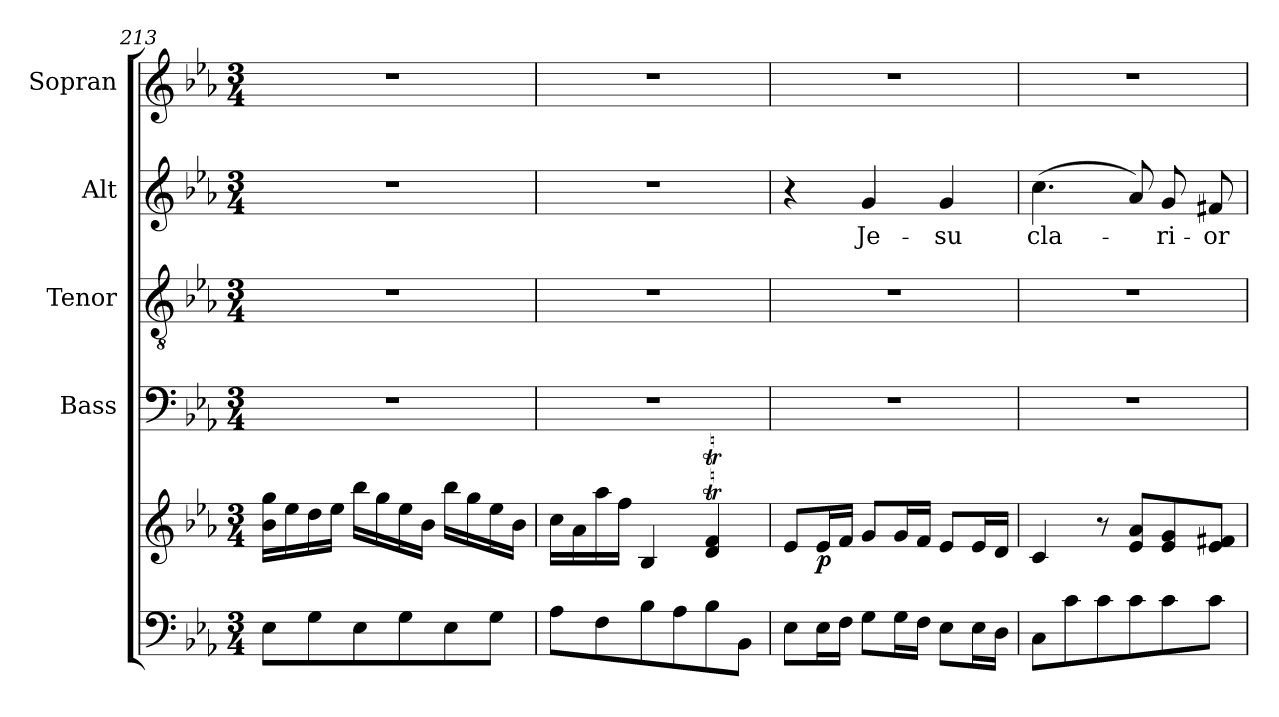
**kern	**kern	**dynam	**kern	**kern	**kern	**text	**kern
*part5	*part5	*part5	*part4	*part3	*part2	*part2	*part1
*staff6	*staff5	*staff5/6	*staff4	*staff3	*staff2	*staff2	*staff1
*	*	*	*I"Bass	*I"Tenor	*I"Alt	*	*I"Sopran
*	*	*	*I'B.	*I'T.	*I'A.	*	*I'S.
*clefF4	*clefG2	*	*clefF4	*clefGv2	*clefG2	*	*clefG2
*k[b-e-a-]	*k[b-e-a-]	*	*k[b-e-a-]	*k[b-e-a-]	*k[b-e-a-]	*	*k[b-e-a-]
*E-:	*E-:	*	*E-:	*E-:	*E-:	*	*E-:
*M3/4	*M3/4	*	*M3/4	*M3/4	*M3/4	*	*M3/4
=213	=213	=213	=213	=213	=213	=213	=213
8E-\L	16b-\ 16gg\LL	.	2.r	2.r	2.r	.	2.r
.	16ee-\	.	.	.	.	.	.
8G\	16dd\	.	.	.	.	.	.
.	16ee-\JJ	.	.	.	.	.	.
8E-\	16bb-\LL	.	.	.	.	.	.
.	16gg\	.	.	.	.	.	.
8G\	16ee-\	.	.	.	.	.	.
.	16b-\JJ	.	.	.	.	.	.
8E-\	16bb-\LL	.	.	.	.	.	.
.	16gg\	.	.	.	.	.	.
8G\J	16ee-\	.	.	.	.	.	.
.	16b-\JJ	.	.	.	.	.	.
=214	=214	=214	=214	=214	=214	=214	=214
8A-\L	16cc\LL	.	2.r	2.r	2.r	.	2.r
.	16a-\	.	.	.	.	.	.
8F\	16aa-\	.	.	.	.	.	.
.	16ff\JJ	.	.	.	.	.	.
8B-\	4B-/	.	.	.	.	.	.
8A-\	.	.	.	.	.	.	.
8B-\	4d/T 4f/T	.	.	.	.	.	.
8BB-\J	.	.	.	.	.	.	.
=215	=215	=215	=215	=215	=215	=215	=215
8E-\L	8e-/L	.	2.r	2.r	4r	.	2.r
!	!	!LO:DY:b	!	!	!	!	!
16E-\L	16e-/L	p	.	.	.	.	.
16F\JJ	16f/JJ	.	.	.	.	.	.
!	!	!	!	!	!	!LO:LY:b	!
8G\L	8g/L	.	.	.	4g/	Je-	.
16G\L	16g/L	.	.	.	.	.	.
16F\JJ	16f/JJ	.	.	.	.	.	.
!	!	!	!	!	!	!LO:LY:b	!
8E-\L	8e-/L	.	.	.	4g/	-su	.
16E-\L	16e-/L	.	.	.	.	.	.
16D\JJ	16d/JJ	.	.	.	.	.	.
!!LO:LB:g=z
=216	=216	=216	=216	=216	=216	=216	=216
!	!	!	!	!	!	!LO:LY:b	!
8C\L	4c/	.	2.r	2.r	(>4.cc\	cla-	2.r
8c\	.	.	.	.	.	.	.
8c\	8r	.	.	.	.	.	.
8c\	8e-/ 8a-/L	.	.	.	8a-/)	.	.
!	!	!	!	!	!	!LO:LY:b	!
8c\	8e-/ 8g/	.	.	.	8g/	-ri-	.
!	!	!	!	!	!	!LO:LY:b	!
8c\J	8e-/ 8f#X/J	.	.	.	8f#X/	-or	.
=	=	=	=	=	=	=	=
*-	*-	*-	*-	*-	*-	*-	*-
